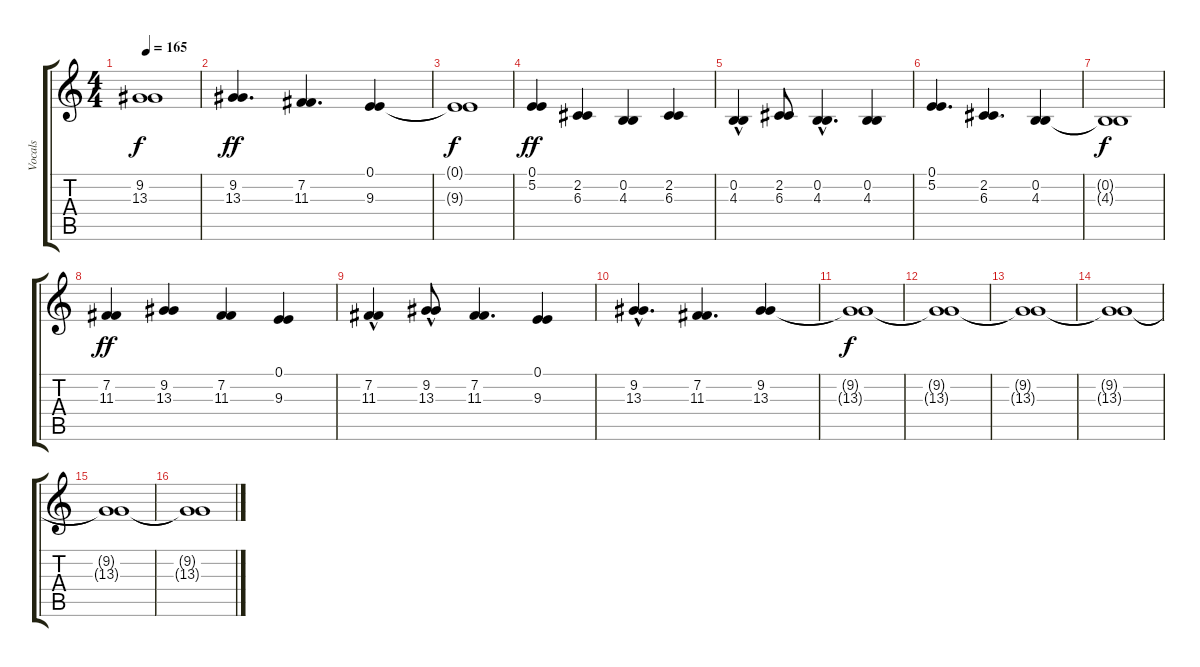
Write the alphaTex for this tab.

\track ("Vocals" "Vocals") {instrument acousticgrandpiano}
\staff {score tabs}
\tuning (E4 B3 G3 D3 A2 E2) {hide}
\ts (4 4)
\tempo 165
\clef g2
\ks c
(9.2{t} 13.3{t}).1{dy f} |
(9.2 13.3).4{d dy ff} (7.2 11.3).4{d} (0.1 9.3).4 |
(0.1{t} 9.3{t}).1{dy f} |
(0.1 5.2).4{dy ff} (2.2 6.3).4 (0.2 4.3).4 (2.2 6.3).4 |
(0.2{hac} 4.3{hac}).4 (2.2 6.3).8 (0.2{hac} 4.3{hac}).4{d} (0.2 4.3).4 |
(0.1 5.2).4{d} (2.2 6.3).4{d} (0.2 4.3).4 |
(0.2{t} 4.3{t}).1{dy f} |
(7.2 11.3).4{dy ff} (9.2 13.3).4 (7.2 11.3).4 (0.1 9.3).4 |
(7.2{hac} 11.3{hac}).4 (9.2{hac} 13.3{hac}).8 (7.2 11.3).4{d} (0.1 9.3).4 |
(9.2{hac} 13.3{hac}).4{d} (7.2 11.3).4{d} (9.2 13.3).4 |
(9.2{t} 13.3{t}).1{dy f} |
(9.2{t} 13.3{t}).1 |
(9.2{t} 13.3{t}).1 |
(9.2{t} 13.3{t}).1 |
(9.2{t} 13.3{t}).1 |
(9.2{t} 13.3{t}).1
